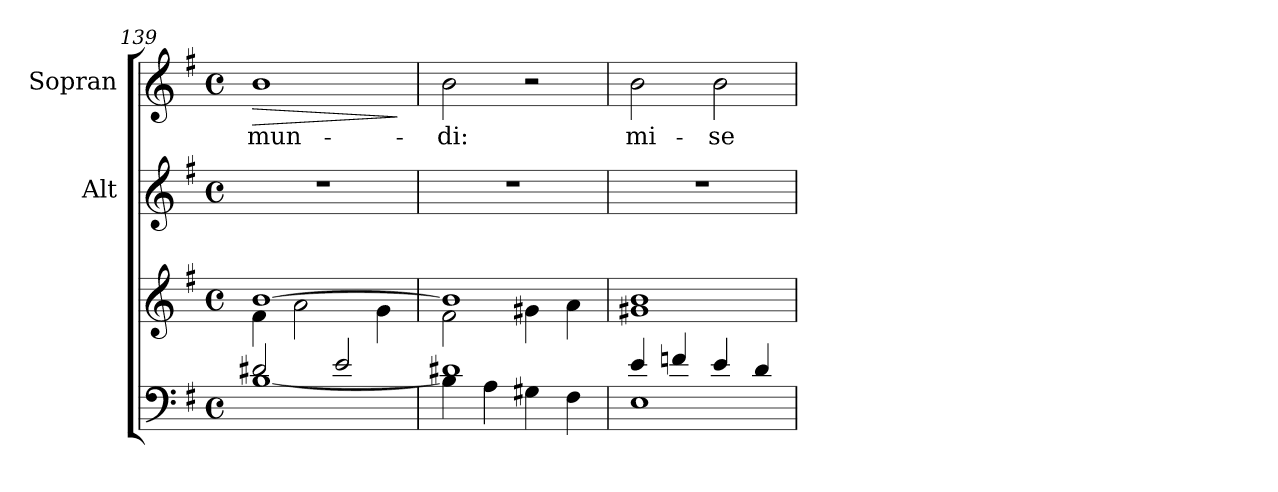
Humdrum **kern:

**kern	**kern	**kern	**kern	**text	**dynam
*part3	*part3	*part2	*part1	*part1	*part1
*staff4	*staff3	*staff2	*staff1	*staff1	*staff1
*	*	*I"Alt	*I"Sopran	*	*
*	*	*I'A.	*I'S.	*	*
*clefF4	*clefG2	*clefG2	*clefG2	*	*
*k[f#]	*k[f#]	*k[f#]	*k[f#]	*	*
*G:	*G:	*G:	*G:	*	*
*M4/4	*M4/4	*M4/4	*M4/4	*	*
*met(c)	*met(c)	*met(c)	*met(c)	*	*
=139	=139	=139	=139	=139	=139
*^	*^	*	*	*	*
!	!	!	!	!	!	!LO:LY:b	!LO:HP:b
2d#X/	[<1B	[>1b	4f#\	1r	1b	mun-	>
.	.	.	2a\	.	.	.	.
2e/	.	.	.	.	.	.	.
.	.	.	4g\	.	.	.	.
*v	*v	*	*	*	*	*	*
*	*v	*v	*	*	*	*
.	.	.	.	.	]
=140	=140	=140	=140	=140	=140
*^	*^	*	*	*	*
!	!	!	!	!	!	!LO:LY:b	!
1d#X	4B\]	1b]	2f#\	1r	2b\	-di:	.
.	4A\	.	.	.	.	.	.
.	4G#X\	.	4g#X\	.	2r	.	.
.	4F#\	.	4a\	.	.	.	.
=141	=141	=141	=141	=141	=141	=141	=141
!	!	!	!	!	!	!LO:LY:b	!
4e/	1E	1b	1g#X	1r	2b\	mi-	.
4fn/	.	.	.	.	.	.	.
!	!	!	!	!	!	!LO:LY:b	!
4e/	.	.	.	.	2b\	-se-	.
4d/	.	.	.	.	.	.	.
*v	*v	*	*	*	*	*	*
*	*v	*v	*	*	*	*
=	=	=	=	=	=
*-	*-	*-	*-	*-	*-
